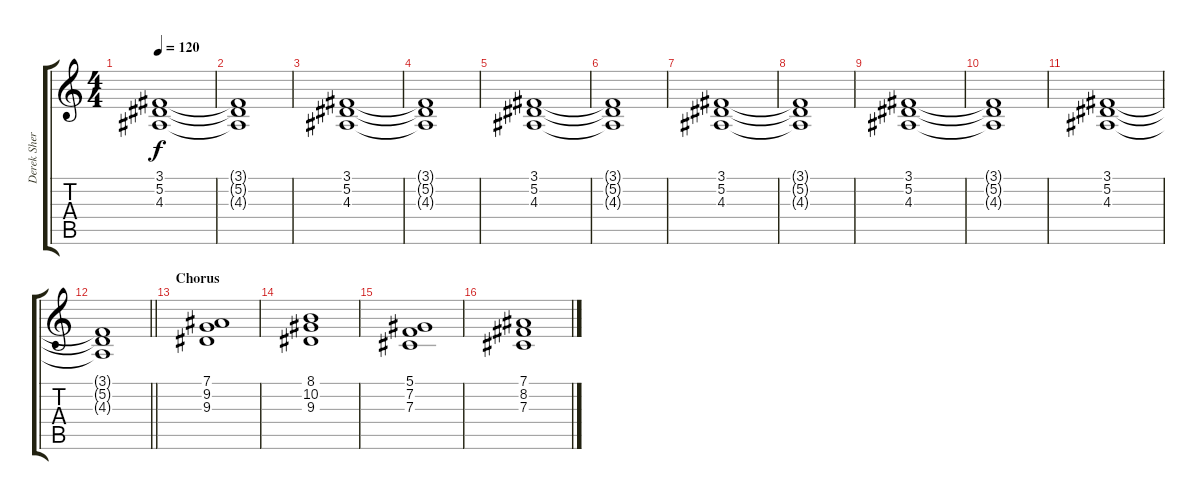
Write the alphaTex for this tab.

\track ("Derek Sherinian" "Derek Sher") {instrument stringensemble1}
\staff {score tabs}
\tuning (Eb4 Bb3 Gb3 Db3 Ab2 Eb2) {hide}
\ts (4 4)
\tempo 120
\clef g2
\ks c
(3.1 5.2 4.3).1{dy f} |
(3.1{t} 5.2{t} 4.3{t}).1 |
(3.1 5.2 4.3).1 |
(3.1{t} 5.2{t} 4.3{t}).1 |
(3.1 5.2 4.3).1 |
(3.1{t} 5.2{t} 4.3{t}).1 |
(3.1 5.2 4.3).1 |
(3.1{t} 5.2{t} 4.3{t}).1 |
(3.1 5.2 4.3).1 |
(3.1{t} 5.2{t} 4.3{t}).1 |
(3.1 5.2 4.3).1 |
\barLineRight lightlight
(3.1{t} 5.2{t} 4.3{t}).1 |
\section ("" "Chorus")
(7.1 9.2 9.3).1 |
(8.1 10.2 9.3).1 |
(5.1 7.2 7.3).1 |
(7.1 8.2 7.3).1
